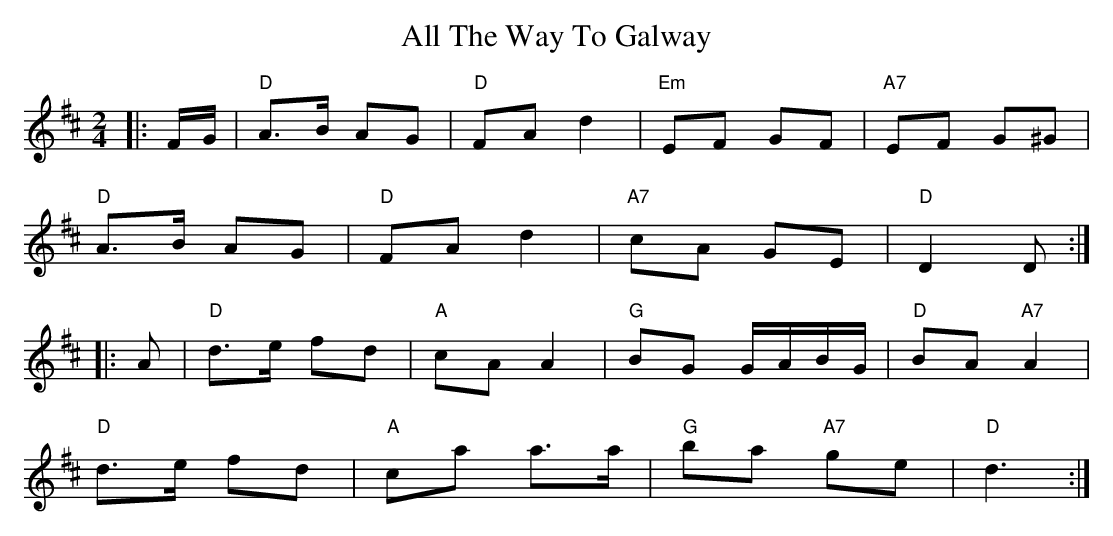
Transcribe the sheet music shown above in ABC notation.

X:1
T:All The Way To Galway
M:2/4
L:1/8
K:D
|:F/2G/2|"D"A>B AG|"D"FA d2|"Em"EF GF|"A7"EF G^G|
"D"A>B AG|"D"FA d2|"A7"cA GE|"D"D2 D:|
|:A|"D"d>e fd|"A"cA A2|"G"BG G/2A/2B/2G/2|"D"BA "A7"A2|
"D"d>e fd|"A"ca a>a|"G"ba "A7"ge|"D"d3:|
